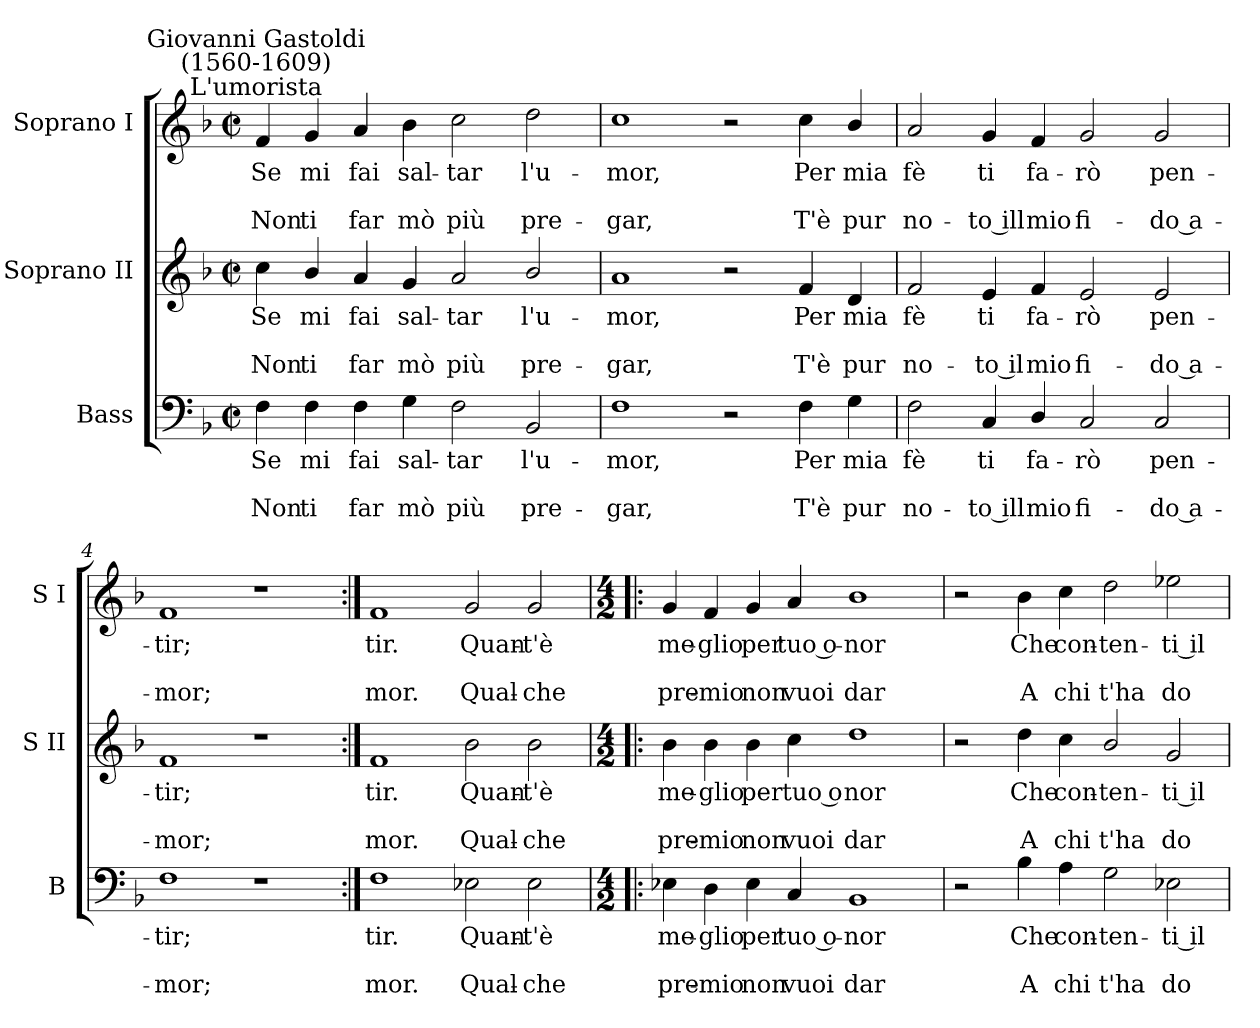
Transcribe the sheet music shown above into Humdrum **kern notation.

**kern	**text	**text	**text	**kern	**text	**text	**text	**kern	**text	**text	**text
*part3	*part3	*part3	*part3	*part2	*part2	*part2	*part2	*part1	*part1	*part1	*part1
*staff3	*staff3	*staff3	*staff3	*staff2	*staff2	*staff2	*staff2	*staff1	*staff1	*staff1	*staff1
*I"Bass	*	*	*	*I"Soprano II	*	*	*	*I"Soprano I	*	*	*
*I'B	*	*	*	*I'S II	*	*	*	*I'S I	*	*	*
*clefF4	*	*	*	*clefG2	*	*	*	*clefG2	*	*	*
*k[b-]	*	*	*	*k[b-]	*	*	*	*k[b-]	*	*	*
*F:	*	*	*	*F:	*	*	*	*F:	*	*	*
*M4/2	*	*	*	*M4/2	*	*	*	*M4/2	*	*	*
*met(c|)	*	*	*	*met(c|)	*	*	*	*met(c|)	*	*	*
=1	=1	=1	=1	=1	=1	=1	=1	=1	=1	=1	=1
!	!	!	!	!	!	!	!	!LO:TX:a:cj:t=L'umorista	!	!	!
!	!	!	!	!	!	!	!	!LO:TX:a:cj:t=Giovanni Gastoldi\n(1560-1609)	!	!	!
!	!LO:LY:b	!	!LO:LY:b	!	!LO:LY:b	!	!LO:LY:b	!	!LO:LY:b	!	!LO:LY:b
4F	Se	.	Non	4cc	Se	.	Non	4f	Se	.	Non
!	!LO:LY:b	!	!LO:LY:b	!	!LO:LY:b	!	!LO:LY:b	!	!LO:LY:b	!	!LO:LY:b
4F	mi	.	ti	4b-/	mi	.	ti	4g	mi	.	ti
!	!LO:LY:b	!	!LO:LY:b	!	!LO:LY:b	!	!LO:LY:b	!	!LO:LY:b	!	!LO:LY:b
4F	fai	.	far	4a	fai	.	far	4a	fai	.	far
!	!LO:LY:b	!	!LO:LY:b	!	!LO:LY:b	!	!LO:LY:b	!	!LO:LY:b	!	!LO:LY:b
4G	sal-	.	-mò	4g	sal-	.	-mò	4b-	sal-	.	-mò
!	!LO:LY:b	!	!LO:LY:b	!	!LO:LY:b	!	!LO:LY:b	!	!LO:LY:b	!	!LO:LY:b
2F	tar	.	più	2a	tar	.	più	2cc	tar	.	più
!	!LO:LY:b	!	!LO:LY:b	!	!LO:LY:b	!	!LO:LY:b	!	!LO:LY:b	!	!LO:LY:b
2BB-	l'u-	.	-pre-	2b-/	l'u-	.	-pre-	2dd	l'u-	.	-pre-
=2	=2	=2	=2	=2	=2	=2	=2	=2	=2	=2	=2
!	!LO:LY:b	!	!LO:LY:b	!	!LO:LY:b	!	!LO:LY:b	!	!LO:LY:b	!	!LO:LY:b
1F	-mor,	.	gar,	1a	-mor,	.	gar,	1cc	-mor,	.	gar,
2r	.	.	.	2r	.	.	.	2r	.	.	.
!	!LO:LY:b	!	!LO:LY:b	!	!LO:LY:b	!	!LO:LY:b	!	!LO:LY:b	!	!LO:LY:b
4F	Per	.	T'è	4f	Per	.	T'è	4cc	Per	.	T'è
!	!LO:LY:b	!	!LO:LY:b	!	!LO:LY:b	!	!LO:LY:b	!	!LO:LY:b	!	!LO:LY:b
4G	mia	.	pur	4d	mia	.	pur	4b-/	mia	.	pur
=3	=3	=3	=3	=3	=3	=3	=3	=3	=3	=3	=3
!	!LO:LY:b	!	!LO:LY:b	!	!LO:LY:b	!	!LO:LY:b	!	!LO:LY:b	!	!LO:LY:b
2F	fè	.	no-	2f	fè	.	no-	2a	fè	.	no-
!	!LO:LY:b	!	!LO:LY:b	!	!LO:LY:b	!	!LO:LY:b	!	!LO:LY:b	!	!LO:LY:b
4C	-ti	.	to ill	4e	-ti	.	to il	4g	-ti	.	to ill
!	!LO:LY:b	!	!LO:LY:b	!	!LO:LY:b	!	!LO:LY:b	!	!LO:LY:b	!	!LO:LY:b
4D/	fa-	.	-mio	4f	fa-	.	-mio	4f	fa-	.	-mio
!	!LO:LY:b	!	!LO:LY:b	!	!LO:LY:b	!	!LO:LY:b	!	!LO:LY:b	!	!LO:LY:b
2C	rò	.	fi-	2e	rò	.	fi-	2g	rò	.	fi-
!	!LO:LY:b	!	!LO:LY:b	!	!LO:LY:b	!	!LO:LY:b	!	!LO:LY:b	!	!LO:LY:b
2C	-pen-	.	-do a-	2e	-pen-	.	-do a-	2g	-pen-	.	-do a-
=4	=4	=4	=4	=4	=4	=4	=4	=4	=4	=4	=4
!	!LO:LY:b	!	!LO:LY:b	!	!LO:LY:b	!	!LO:LY:b	!	!LO:LY:b	!	!LO:LY:b
1F	-tir;	.	mor;	1f	-tir;	.	mor;	1f	-tir;	.	mor;
1r	.	.	.	1r	.	.	.	1r	.	.	.
=5:|!	=5:|!	=5:|!	=5:|!	=5:|!	=5:|!	=5:|!	=5:|!	=5:|!	=5:|!	=5:|!	=5:|!
!	!LO:LY:b	!	!LO:LY:b	!	!LO:LY:b	!	!LO:LY:b	!	!LO:LY:b	!	!LO:LY:b
1F	tir.	.	mor.	1f	tir.	.	mor.	1f	tir.	.	mor.
!	!LO:LY:b	!	!LO:LY:b	!	!LO:LY:b	!	!LO:LY:b	!	!LO:LY:b	!	!LO:LY:b
2E-X	Quan-	.	-Qual-	2b-	Quan-	.	-Qual-	2g	Quan-	.	-Qual-
!	!LO:LY:b	!	!LO:LY:b	!	!LO:LY:b	!	!LO:LY:b	!	!LO:LY:b	!	!LO:LY:b
2E-	-t'è	.	che	2b-	-t'è	.	che	2g	-t'è	.	che
!!LO:LB:g=z
=6!|:	=6!|:	=6!|:	=6!|:	=6!|:	=6!|:	=6!|:	=6!|:	=6!|:	=6!|:	=6!|:	=6!|:
*M4/2	*	*	*	*M4/2	*	*	*	*M4/2	*	*	*
!	!LO:LY:b	!	!LO:LY:b	!	!LO:LY:b	!	!LO:LY:b	!	!LO:LY:b	!	!LO:LY:b
4E-X	me-	.	-pre-	4b-	me-	.	-pre-	4g	me-	.	-pre-
!	!LO:LY:b	!	!LO:LY:b	!	!LO:LY:b	!	!LO:LY:b	!	!LO:LY:b	!	!LO:LY:b
4D	-glio	.	mio	4b-	-glio	.	mio	4f	-glio	.	mio
!	!LO:LY:b	!	!LO:LY:b	!	!LO:LY:b	!	!LO:LY:b	!	!LO:LY:b	!	!LO:LY:b
4E-	per	.	non	4b-	per	.	non	4g	per	.	non
!	!LO:LY:b	!	!LO:LY:b	!	!LO:LY:b	!	!LO:LY:b	!	!LO:LY:b	!	!LO:LY:b
4C	tuo o-	.	-vuoi	4cc	tuo o	.	vuoi	4a	tuo o-	.	-vuoi
!	!LO:LY:b	!	!LO:LY:b	!	!LO:LY:b	!	!LO:LY:b	!	!LO:LY:b	!	!LO:LY:b
1BB-	nor	.	dar	1dd	nor	.	dar	1b-	nor	.	dar
=7	=7	=7	=7	=7	=7	=7	=7	=7	=7	=7	=7
2r	.	.	.	2r	.	.	.	2r	.	.	.
!	!LO:LY:b	!	!LO:LY:b	!	!LO:LY:b	!	!LO:LY:b	!	!LO:LY:b	!	!LO:LY:b
4B-	Che	.	A	4dd	Che	.	A	4b-	Che	.	A
!	!LO:LY:b	!	!LO:LY:b	!	!LO:LY:b	!	!LO:LY:b	!	!LO:LY:b	!	!LO:LY:b
4A	con-	.	-chi	4cc	con-	.	-chi	4cc	con-	.	-chi
!	!LO:LY:b	!	!LO:LY:b	!	!LO:LY:b	!	!LO:LY:b	!	!LO:LY:b	!	!LO:LY:b
2G	ten-	.	-t'ha	2b-/	ten-	.	-t'ha	2dd	ten-	.	-t'ha
!	!LO:LY:b	!	!LO:LY:b	!	!LO:LY:b	!	!LO:LY:b	!	!LO:LY:b	!	!LO:LY:b
2E-X	ti il	.	do-	2g	ti il	.	do-	2ee-X	ti il	.	do-
=	=	=	=	=	=	=	=	=	=	=	=
*-	*-	*-	*-	*-	*-	*-	*-	*-	*-	*-	*-
